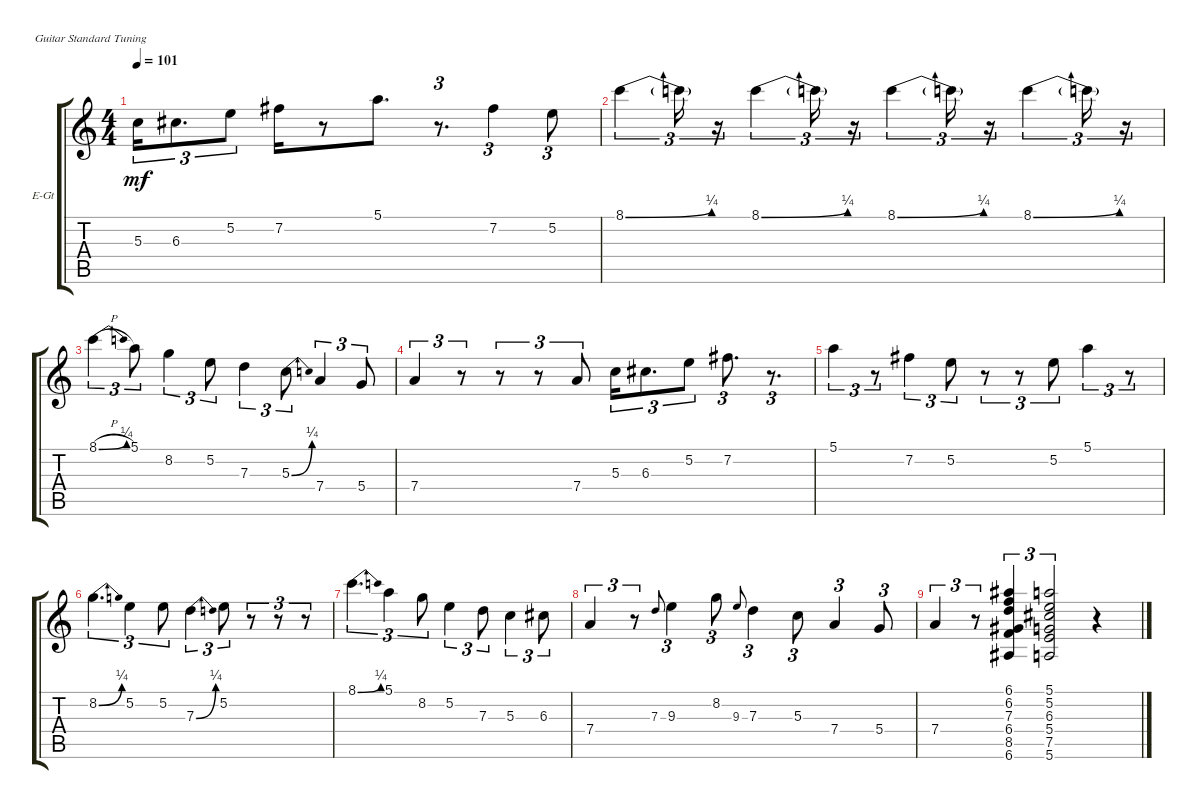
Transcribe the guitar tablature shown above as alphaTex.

\defaultSystemsLayout 4
\bracketExtendMode groupsimilarinstruments
\firstSystemTrackNameOrientation horizontal
\otherSystemsTrackNameOrientation horizontal
\track ("Electric Guitar" "E-Gt") {instrument overdrivenguitar}
\staff {score tabs}
\tuning (E4 B3 G3 D3 A2 E2)
\ts (4 4)
\tempo 101
\clef g2
\ks c
5.3.16{tu (3 2) dy mf} 6.3.8{d tu (3 2)} 5.2.8{tu (3 2)} 7.2.16 r.8 5.1.8{d} r.8{d tu (3 2)} 7.2.4{tu (3 2)} 5.2.8{tu (3 2)} |
8.1{be (bend 0.6 0 37.8 1)}.4{tu (3 2)} 8.1{t}.16{tu (3 2)} r.16{tu (3 2)} 8.1{be (bend 0.6 0 37.8 1)}.4{tu (3 2)} 8.1{t}.16{tu (3 2)} r.16{tu (3 2)} 8.1{be (bend 0.6 0 37.8 1)}.4{tu (3 2)} 8.1{t}.16{tu (3 2)} r.16{tu (3 2)} 8.1{be (bend 0.6 0 37.8 1)}.4{tu (3 2)} 8.1{t}.16{tu (3 2)} r.16{tu (3 2)} |
8.1{be (bend 7.199999999999999 0 22.8 1) h}.4{tu (3 2)} 5.1.8{tu (3 2)} 8.2.4{tu (3 2)} 5.2.8{tu (3 2)} 7.3.4{tu (3 2)} 5.3{be (bend 14.399999999999999 0 46.199999999999996 1)}.8{tu (3 2)} 7.4.4{tu (3 2)} 5.4.8{tu (3 2)} |
7.4.4{tu (3 2)} r.8{tu (3 2)} r.8{tu (3 2)} r.8{tu (3 2)} 7.4.8{tu (3 2)} 5.3.16{tu (3 2)} 6.3.8{d tu (3 2)} 5.2.8{tu (3 2)} 7.2.8{d tu (3 2)} r.8{d tu (3 2)} |
5.1.4{tu (3 2)} r.8{tu (3 2)} 7.2.4{tu (3 2)} 5.2.8{tu (3 2)} r.8{tu (3 2)} r.8{tu (3 2)} 5.2.8{tu (3 2)} 5.1.4{tu (3 2)} r.8{tu (3 2)} |
8.2{be (bend 24.599999999999998 0 46.199999999999996 1)}.4{d tu (3 2)} 5.2.4{tu (3 2)} 5.2.8{tu (3 2)} 7.3{be (bend 10.2 0 33.6 1)}.4{tu (3 2)} 5.2.8{tu (3 2)} r.8{tu (3 2)} r.8{tu (3 2)} r.8{tu (3 2)} |
8.1{be (bend 15.6 0 37.199999999999996 1)}.4{d tu (3 2)} 5.1.4{tu (3 2)} 8.2.8{tu (3 2)} 5.2.4{tu (3 2)} 7.3.8{tu (3 2)} 5.3.4{tu (3 2)} 6.3.8{tu (3 2)} |
7.4.4{tu (3 2)} r.8{tu (3 2)} 7.3.8{tu (3 2) gr onbeat} 9.3.4{tu (3 2)} 8.2.8{tu (3 2)} 9.3.8{tu (3 2) gr onbeat} 7.3.4{tu (3 2)} 5.3.8{tu (3 2)} 7.4.4{tu (3 2)} 5.4.8{tu (3 2)} |
7.4.4{tu (3 2)} r.8{tu (3 2)} (6.6 8.5 6.4 7.3 6.2 6.1).4{tu (3 2)} (5.6 7.5 5.4 6.3 5.1 5.2).2{tu (3 2)} r.4
